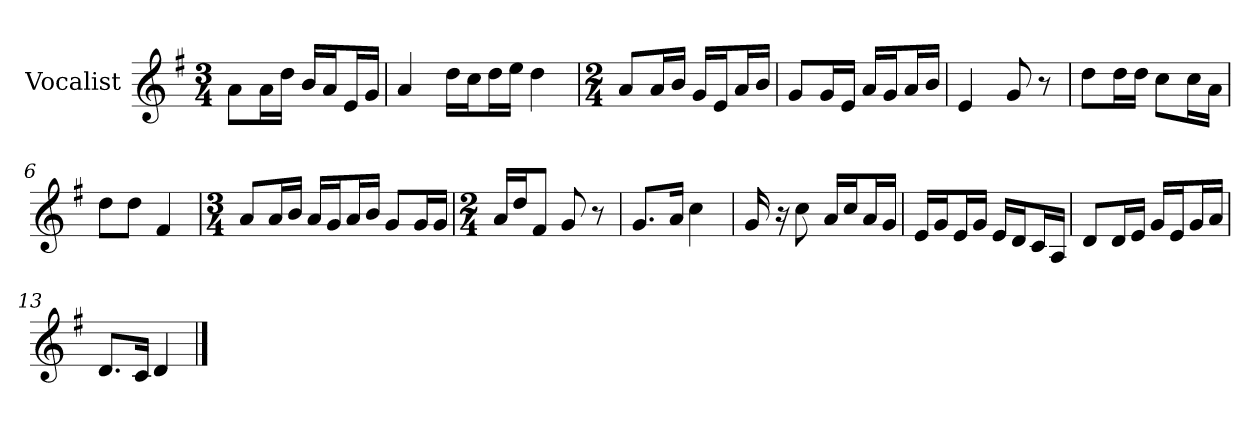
**kern
*part1
*staff1
*I"Vocalist
*k[f#]
*G:
*M3/4
=
8aL
16aL
16ddJJ
16bLL
16aJ
16eL
16gJJ
=1
4a
16ddLL
16ccJ
16ddL
16eeJJ
4dd
=2
*M2/4
8aL
16aL
16bJJ
16gLL
16eJ
16aL
16bJJ
=3
8gL
16gL
16eJJ
16aLL
16gJ
16aL
16bJJ
=4
4e
8g
8r
=5
8ddL
16ddL
16ddJJ
8ccL
16ccL
16aJJ
=6
8ddL
8ddJ
4f#
=7
*M3/4
8aL
16aL
16bJJ
16aLL
16gJ
16aL
16bJJ
8gL
16gL
16gJJ
=8
*M2/4
16aLL
16ddJ
8f#J
8g
8r
=9
8.gL
16aJk
4cc
=10
16g
16r
8cc
16aLL
16ccJ
16aL
16gJJ
=11
16eLL
16gJ
16eL
16gJJ
16eLL
16dJ
16cL
16AJJ
=12
8dL
16dL
16eJJ
16gLL
16eJ
16gL
16aJJ
=13
8.dL
16cJk
4d
==
*-
